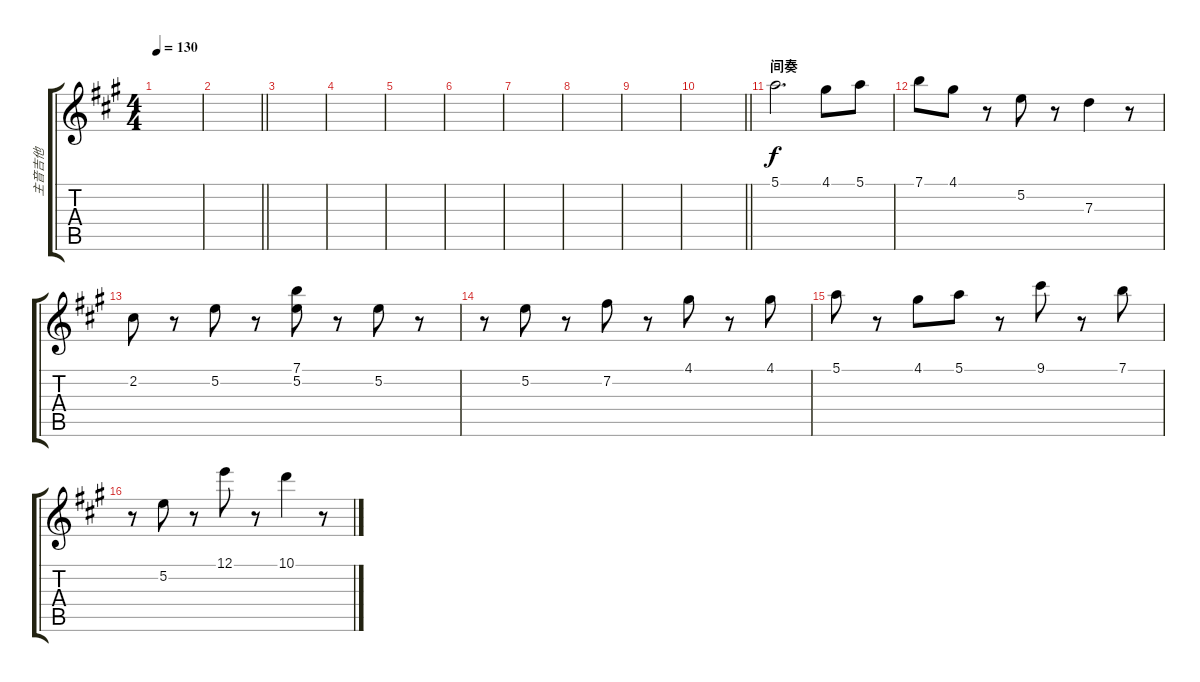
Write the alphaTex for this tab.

\track ("主音吉他" "主音吉他") {instrument acousticguitarsteel}
\staff {score tabs}
\tuning (E4 B3 G3 D3 A2 E2) {hide}
\ts (4 4)
\tempo 130
\clef g2
\ks a
|
\barLineRight lightlight
|
|
|
|
|
|
|
|
\barLineRight lightlight
|
\section ("" "间奏")
5.1.2{d} 4.1.8 5.1.8 |
7.1.8 4.1.8 r.8 5.2.8 r.8 7.3.4 r.8 |
2.2.8 r.8 5.2.8 r.8 (7.1 5.2).8 r.8 5.2.8 r.8 |
r.8 5.2.8 r.8 7.2.8 r.8 4.1.8 r.8 4.1.8 |
5.1.8 r.8 4.1.8 5.1.8 r.8 9.1.8 r.8 7.1.8 |
r.8 5.2.8 r.8 12.1.8 r.8 10.1.4 r.8
